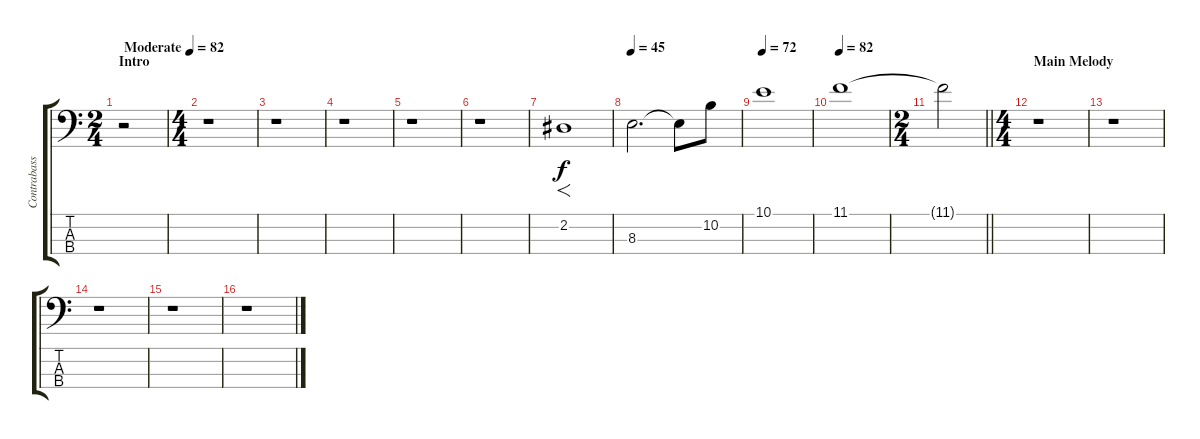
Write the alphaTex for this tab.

\track ("Contrabass" "Contrabass") {instrument contrabass}
\staff {score tabs}
\tuning (Gb2 Db2 Ab1 Eb1) {hide}
\ts (2 4)
\section ("" "Intro")
\tempo (82 "Moderate")
\clef f4
\ks c
r.2{dy f instrument contrabass} |
\ts (4 4)
r.1 |
r.1 |
r.1 |
r.1 |
r.1 |
2.2.1{f} |
\tempo 45
8.3.2{d} 8.3{t}.8 10.2.8 |
\tempo 72
10.1.1 |
\tempo 82
11.1.1 |
\ts (2 4)
\barLineRight lightlight
11.1{t}.2 |
\ts (4 4)
\section ("" "Main Melody")
r.1 |
r.1 |
r.1 |
r.1 |
r.1
